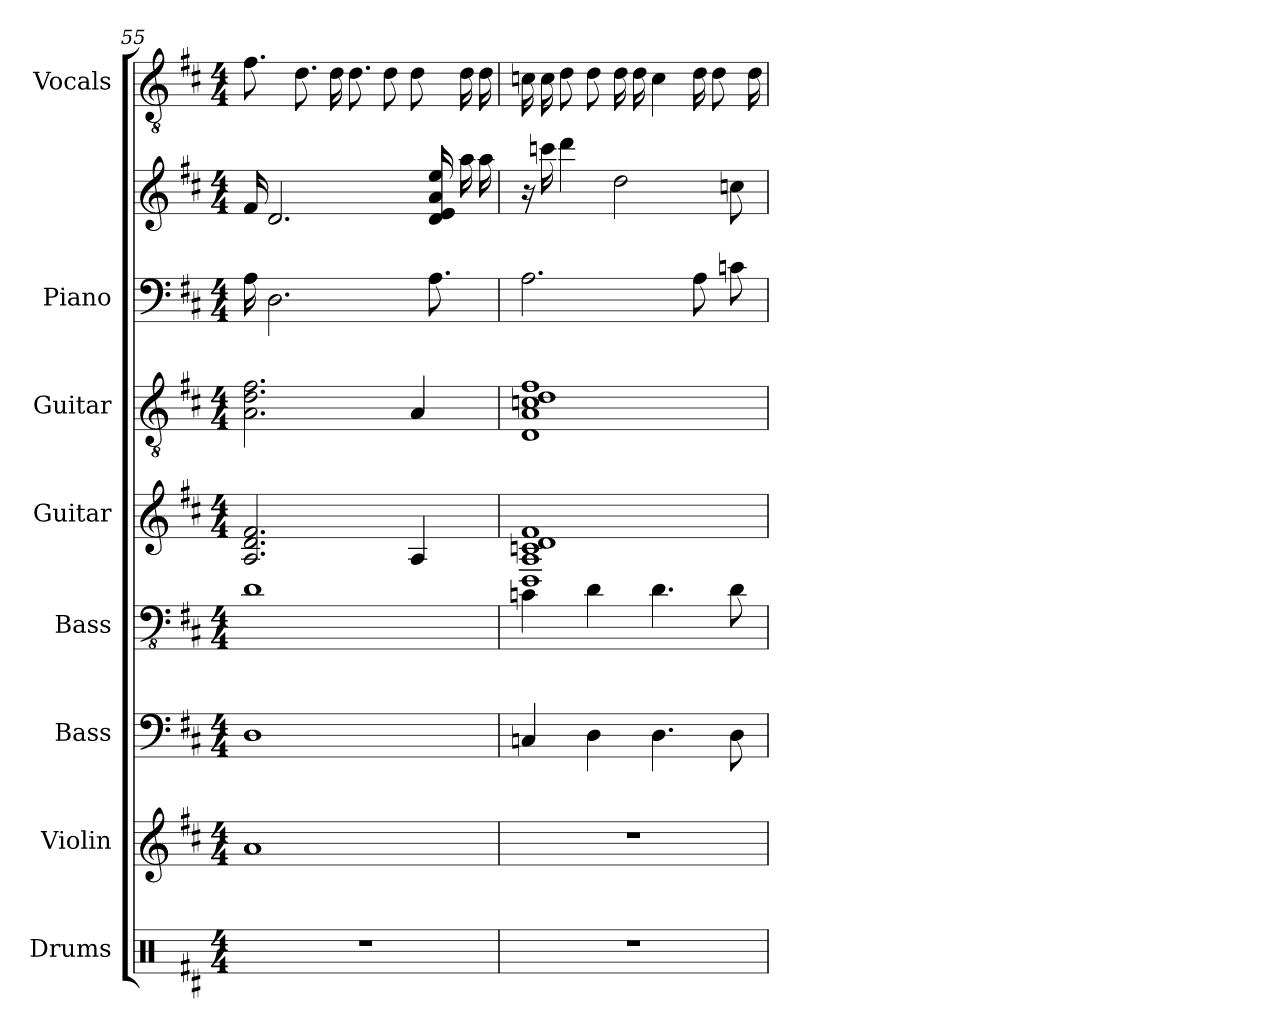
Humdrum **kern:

**kern	**kern	**kern	**kern	**kern	**kern	**kern	**kern	**kern
*part8	*part7	*part6	*part5	*part4	*part3	*part2	*part2	*part1
*staff9	*staff8	*staff7	*staff6	*staff5	*staff4	*staff3	*staff2	*staff1
*I"Drums	*I"Violin	*I"Bass	*I"Bass	*I"Guitar	*I"Guitar	*I"Piano	*	*I"Vocals
*clefX	*clefG2	*	*clefFv4	*	*clefGv2	*clefF4	*clefG2	*clefGv2
*k[f#c#]	*k[f#c#]	*k[f#c#]	*k[f#c#]	*k[f#c#]	*k[f#c#]	*k[f#c#]	*k[f#c#]	*k[f#c#]
*D:	*D:	*D:	*D:	*D:	*D:	*D:	*D:	*D:
*M4/4	*M4/4	*M4/4	*M4/4	*M4/4	*M4/4	*M4/4	*M4/4	*M4/4
=55	=55	=55	=55	=55	=55	=55	=55	=55
1r	1a	1D	1D	2.A 2.f# 2.d	2.A 2.f# 2.d	16A	16f#	8.f#
.	.	.	.	.	.	2.D	2.d	.
.	.	.	.	.	.	.	.	8.d
.	.	.	.	.	.	.	.	16d
.	.	.	.	.	.	.	.	8.d
.	.	.	.	.	.	.	.	8d
.	.	.	.	4A	4A	.	.	8d
.	.	.	.	.	.	8.A	16d 16e 16a 16ee	.
.	.	.	.	.	.	.	16aa	16d
.	.	.	.	.	.	.	16aa	16d
=56	=56	=56	=56	=56	=56	=56	=56	=56
1r	1r	4C	4C	1f# 1D 1A 1c 1d	1f# 1D 1A 1c 1d	2.A	16r	16c
.	.	.	.	.	.	.	16ccc	16c
.	.	.	.	.	.	.	4ddd	8d
.	.	4D	4D	.	.	.	.	8d
.	.	.	.	.	.	.	2dd	16d
.	.	.	.	.	.	.	.	16d
.	.	4.D	4.D	.	.	.	.	4c
.	.	.	.	.	.	8A	.	16d
.	.	.	.	.	.	.	.	8d
.	.	8D	8D	.	.	8c	8cc	.
.	.	.	.	.	.	.	.	16d
=	=	=	=	=	=	=	=	=
*-	*-	*-	*-	*-	*-	*-	*-	*-
